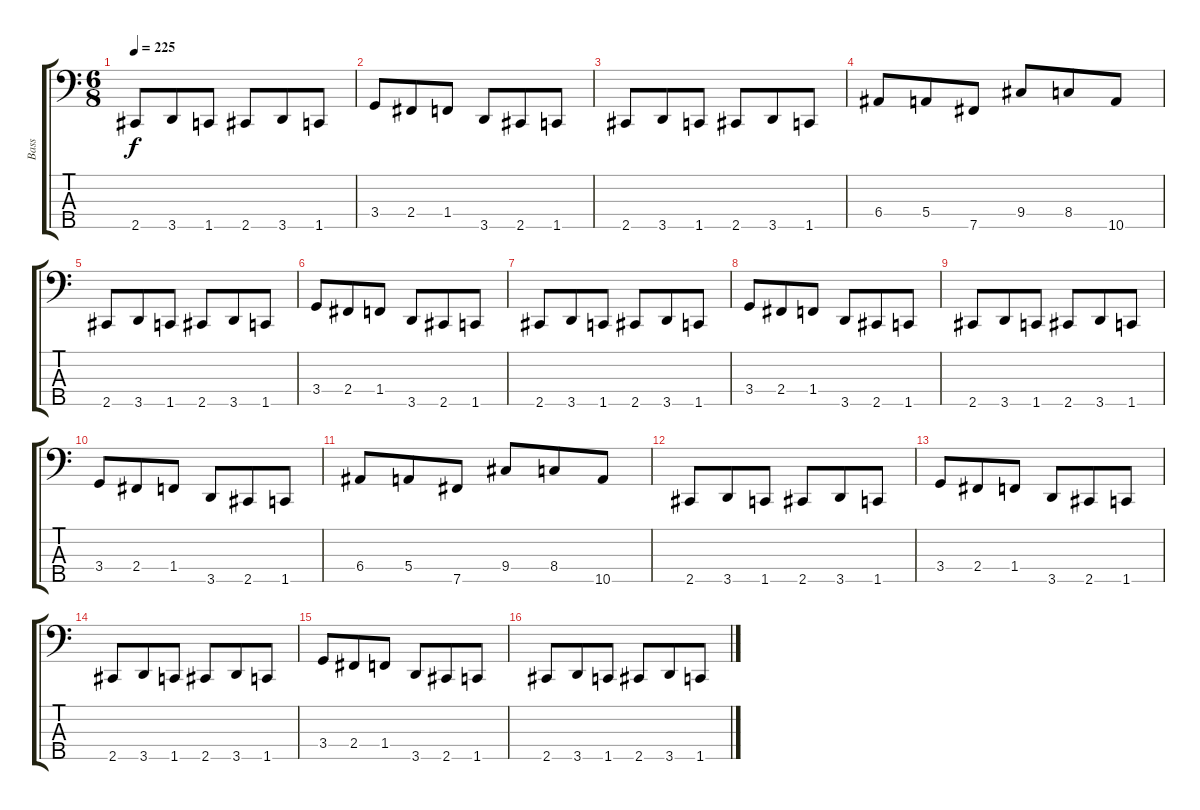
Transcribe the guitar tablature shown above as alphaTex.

\track ("Bass" "Bass") {instrument electricbasspick}
\staff {score tabs}
\tuning (G2 D2 A1 E1 B0) {hide}
\ts (6 8)
\tempo 225
\clef f4
\ks c
2.5.8{dy f} 3.5.8 1.5.8 2.5.8 3.5.8 1.5.8 |
3.4.8 2.4.8 1.4.8 3.5.8 2.5.8 1.5.8 |
2.5.8 3.5.8 1.5.8 2.5.8 3.5.8 1.5.8 |
6.4.8 5.4.8 7.5.8 9.4.8 8.4.8 10.5.8 |
2.5.8 3.5.8 1.5.8 2.5.8 3.5.8 1.5.8 |
3.4.8 2.4.8 1.4.8 3.5.8 2.5.8 1.5.8 |
2.5.8 3.5.8 1.5.8 2.5.8 3.5.8 1.5.8 |
3.4.8 2.4.8 1.4.8 3.5.8 2.5.8 1.5.8 |
2.5.8 3.5.8 1.5.8 2.5.8 3.5.8 1.5.8 |
3.4.8 2.4.8 1.4.8 3.5.8 2.5.8 1.5.8 |
6.4.8 5.4.8 7.5.8 9.4.8 8.4.8 10.5.8 |
2.5.8 3.5.8 1.5.8 2.5.8 3.5.8 1.5.8 |
3.4.8 2.4.8 1.4.8 3.5.8 2.5.8 1.5.8 |
2.5.8 3.5.8 1.5.8 2.5.8 3.5.8 1.5.8 |
3.4.8 2.4.8 1.4.8 3.5.8 2.5.8 1.5.8 |
2.5.8 3.5.8 1.5.8 2.5.8 3.5.8 1.5.8
